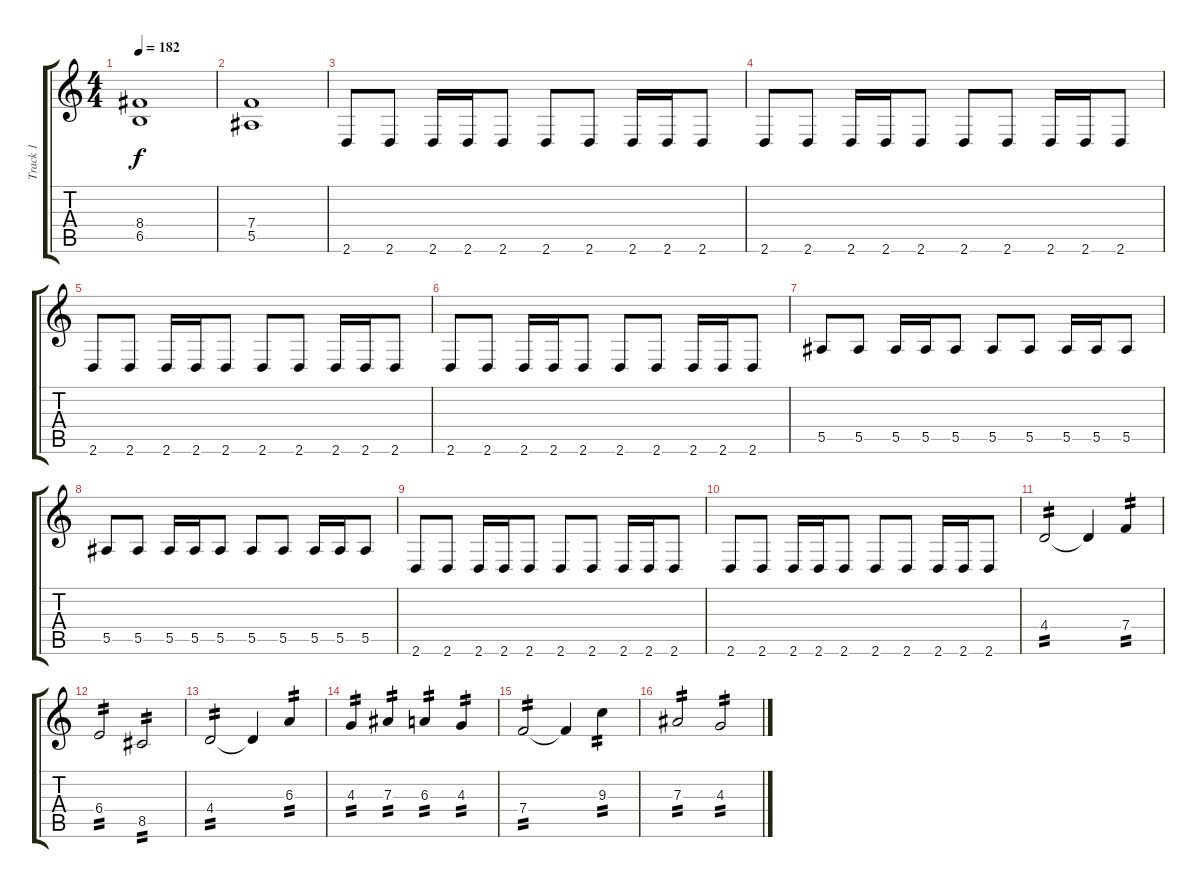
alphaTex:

\track ("Track 1" "Track 1") {instrument distortionguitar}
\staff {score tabs}
\tuning (C4 G3 Eb3 Bb2 F2 C2) {hide}
\ts (4 4)
\tempo 182
\clef g2
\ks c
(8.4 6.5).1{dy f} |
(7.4 5.5).1 |
2.6.8 2.6.8 2.6.16 2.6.16 2.6.8 2.6.8 2.6.8 2.6.16 2.6.16 2.6.8 |
2.6.8 2.6.8 2.6.16 2.6.16 2.6.8 2.6.8 2.6.8 2.6.16 2.6.16 2.6.8 |
2.6.8 2.6.8 2.6.16 2.6.16 2.6.8 2.6.8 2.6.8 2.6.16 2.6.16 2.6.8 |
2.6.8 2.6.8 2.6.16 2.6.16 2.6.8 2.6.8 2.6.8 2.6.16 2.6.16 2.6.8 |
5.5.8 5.5.8 5.5.16 5.5.16 5.5.8 5.5.8 5.5.8 5.5.16 5.5.16 5.5.8 |
5.5.8 5.5.8 5.5.16 5.5.16 5.5.8 5.5.8 5.5.8 5.5.16 5.5.16 5.5.8 |
2.6.8 2.6.8 2.6.16 2.6.16 2.6.8 2.6.8 2.6.8 2.6.16 2.6.16 2.6.8 |
2.6.8 2.6.8 2.6.16 2.6.16 2.6.8 2.6.8 2.6.8 2.6.16 2.6.16 2.6.8 |
4.4.2{tp 2} 4.4{t}.4 7.4.4{tp 2} |
6.4.2{tp 2} 8.5.2{tp 2} |
4.4.2{tp 2} 4.4{t}.4 6.3.4{tp 2} |
4.3.4{tp 2} 7.3.4{tp 2} 6.3.4{tp 2} 4.3.4{tp 2} |
7.4.2{tp 2} 7.4{t}.4 9.3.4{tp 2} |
7.3.2{tp 2} 4.3.2{tp 2}
